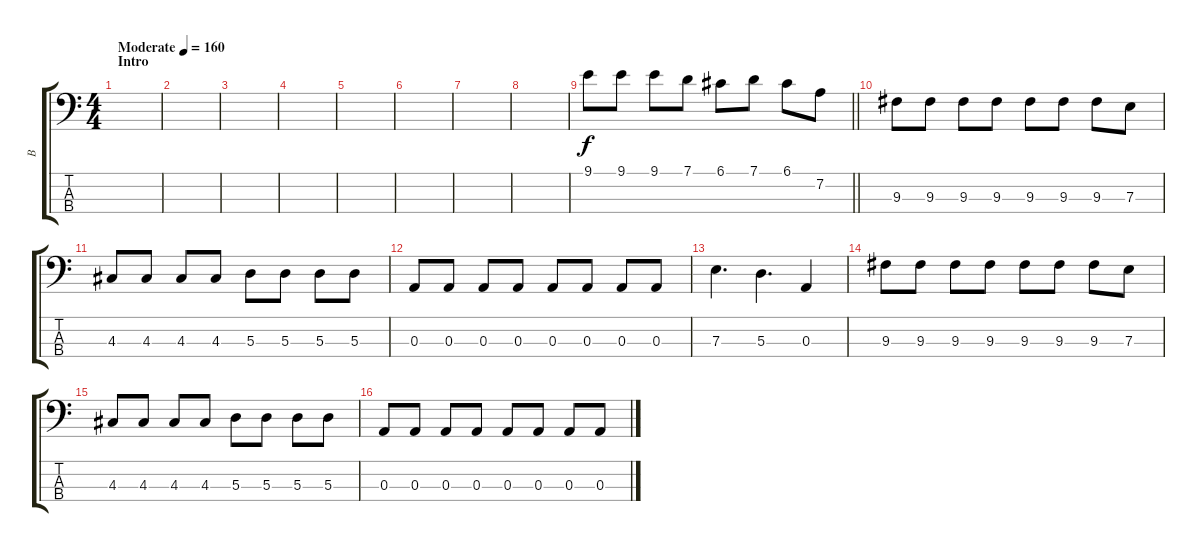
\track ("B" "B") {instrument electricbasspick}
\staff {score tabs}
\tuning (G2 D2 A1 D1) {hide}
\ts (4 4)
\section ("" "Intro")
\tempo (160 "Moderate")
\clef f4
\ks c
|
|
|
|
|
|
|
|
\barLineRight lightlight
9.1.8 9.1.8 9.1.8 7.1.8 6.1.8 7.1.8 6.1.8 7.2.8 |
\section ("" "")
9.3.8 9.3.8 9.3.8 9.3.8 9.3.8 9.3.8 9.3.8 7.3.8 |
4.3.8 4.3.8 4.3.8 4.3.8 5.3.8 5.3.8 5.3.8 5.3.8 |
0.3.8 0.3.8 0.3.8 0.3.8 0.3.8 0.3.8 0.3.8 0.3.8 |
7.3.4{d} 5.3.4{d} 0.3.4 |
9.3.8 9.3.8 9.3.8 9.3.8 9.3.8 9.3.8 9.3.8 7.3.8 |
4.3.8 4.3.8 4.3.8 4.3.8 5.3.8 5.3.8 5.3.8 5.3.8 |
0.3.8 0.3.8 0.3.8 0.3.8 0.3.8 0.3.8 0.3.8 0.3.8
